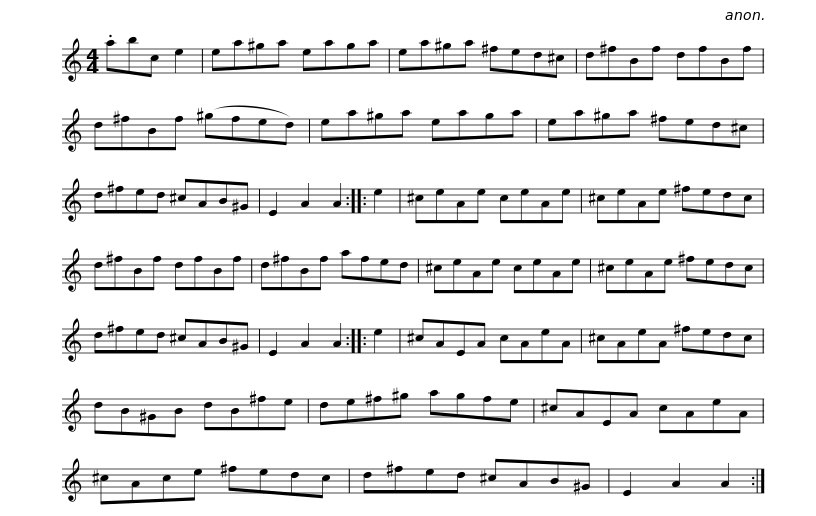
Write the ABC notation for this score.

X:1
L:1/8
M:4/4
I:linebreak $
K:C
V:1 treble
V:1
 .abc e2 | ea^ga eaga | ea^ga ^fed^c | d^fBf dfBf | d^fBf (^gfed) |$ %5
 ea^ga eaga | ea^ga ^fed^c | d^fed ^cAB^G | E2 A2 A2 :: e2 | %10
 ^ceAe ceAe |$ ^ceAe ^fedc | d^fBf dfBf | d^fBf afed | ^ceAe ceAe | %15
 ^ceAe ^fedc |$ d^fed ^cAB^G | E2 A2 A2 :: e2 | ^cAEA cAeA | %20
 ^cAeA ^fedc | dB^GB dB^fe |$ de^f^g agfe | ^cAEA cAeA | ^cAce ^fedc | %25
 d^fed ^cAB^G | E2 A2 A2 :| %27
